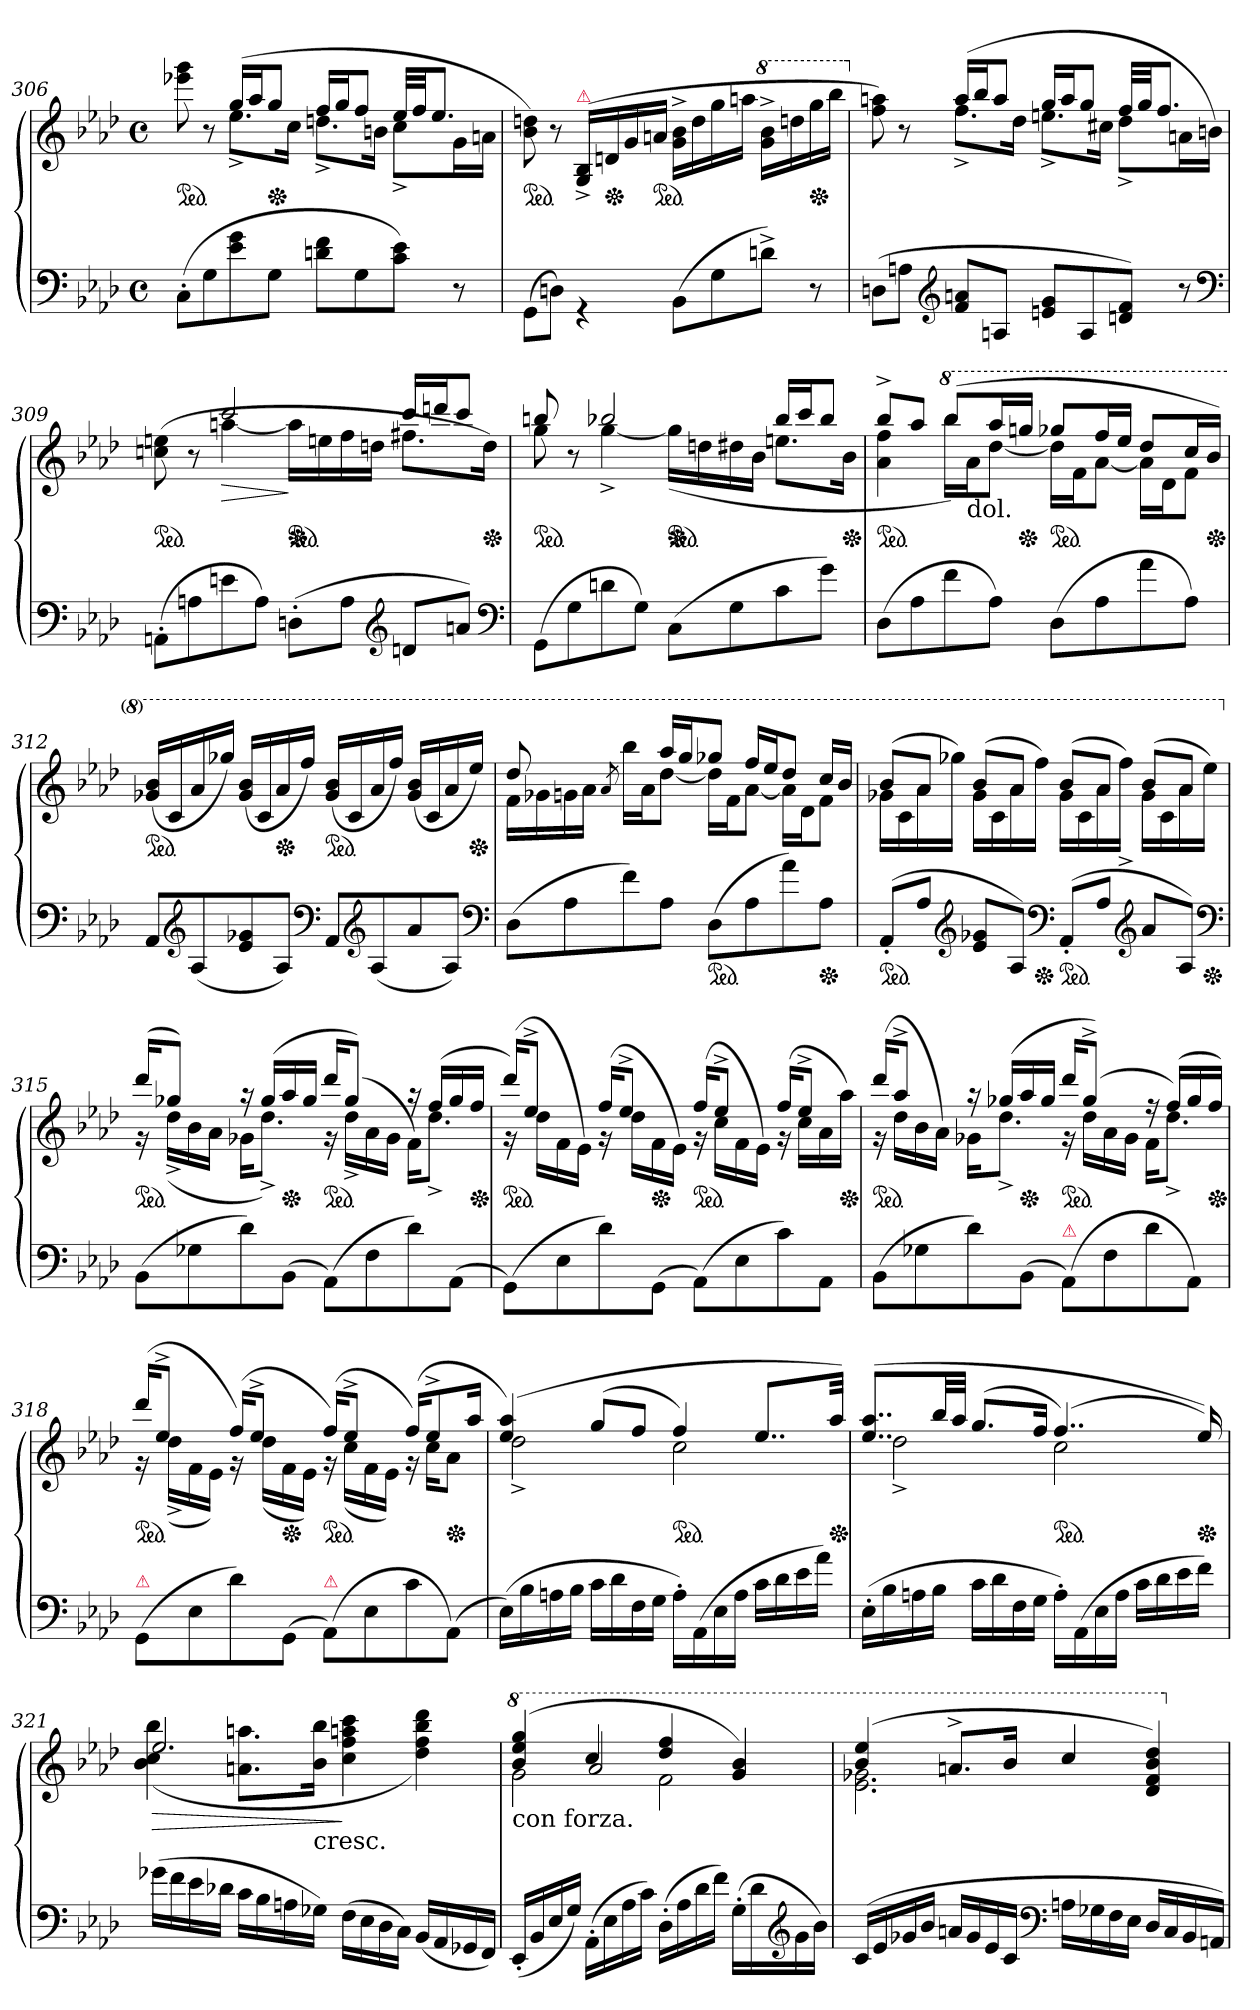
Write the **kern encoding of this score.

**kern	**kern	**dynam
*part1	*part1	*part1
*staff2	*staff1	*staff1/2
*clefF4	*clefG2	*
*k[b-e-a-d-]	*k[b-e-a-d-]	*
*f:	*f:	*
*M4/4	*M4/4	*
*met(c)	*met(c)	*
=306	=306	=306
*	*^	*
*	*ped	*	*
(<8C'>L	4ryy	8eee-X 8ggg	.
8G	.	8r	.
8e- 8g	(>16ggLL	8.ee-^<L	.
.	16aa-J	.	.
*	*Xped	*	*
8GJ	8ggJ	.	.
.	.	16ccJk	.
8dn 8fL	16ffLL	8.ddn^<L	.
.	16ggJ	.	.
8G	8ffJ	.	.
.	.	16bnJk	.
8c 8e-J)	32ee-LLL	8cc^<L	.
.	32ffJJ	.	.
.	8.ee-J	.	.
8r	.	16gL	.
.	.	16anJJ	.
*	*v	*v	*
=307	=307	=307
*	*ped	*
(>8GG\L	8b- 8ddn)	.
8Dn\J)	8r	.
!	!LO:TX:a:color=crimson:t=⚠	!
4rGG	(>16G^>/ 16B-^>/LL	.
*	*Xped	*
.	16dn	.
.	16g	.
*	*ped	*
.	16anJJ	.
(>8BB-L	16g^> 16b-^>LL	.
.	16dd	.
8G	16gg	.
.	16aanJJ	.
*	*8va	*
8dn^<J)	16gg^> 16bb-^>LL	.
.	16dddn	.
*	*Xped	*
8r	16ggg	.
.	16bbb-JJ	.
=308	=308	=308
*	*X8va	*
*	*^	*
(>8DnL	4ryy	8ff 8aan)	.
8AnJ	.	8r	.
*clefG2	*	*	*
8f 8anL	(>16aaLL	8.ff^<L	.
.	16bb-J	.	.
8AnJ	8aaJ	.	.
.	.	16dd-Jk	.
8en 8gL	16ggLL	8.een^<L	.
.	16aaJ	.	.
8A	8ggJ	.	.
.	.	16cc#XJk	.
8dn 8fJ)	32ffLLL	8dd-^<L	.
.	32ggJJ	.	.
.	8.ffJ	.	.
8r	.	16anL	.
.	.	16bnJJ)	.
*clefF4	*	*	*
=309	=309	=309	=309
*	*ped	*	*
(>8AAn'>L	4ryy	(>8ccn 8een	.
8An	.	8r	.
!	!	!	!LO:HP:b
8en	2ccc	[4aan	>
*	*Xped	*	*
8AJ)	.	.	.
*	*ped	*	*
(>8Dn'>L	.	16aaLL]	]
.	.	16een	.
8AJ	.	16ff	.
.	.	16ddnJJ	.
*clefG2	*	*	*
8dnL	16cccLL	8.ff#XL	.
.	16dddnJ	.	.
8anJ)	8cccJ	.	.
*	*Xped	*	*
.	.	16ddJk)	.
*clefF4	*	*	*
=310	=310	=310	=310
*	*ped	*	*
(>8GGL	8bbn	8gg	.
8G	8r	8ryy	.
8dn	2bb-X	[4gg^<	.
*	*Xped	*	*
8GJ)	.	.	.
*	*ped	*	*
(>8CL	.	(>16ggLL]	.
.	.	16ddn	.
8G	.	16dd#X	.
.	.	16b-JJ	.
8c	16bb-LL	8.eenL	.
.	16cccJ	.	.
8gJ)	8bb-J	.	.
*	*Xped	*	*
.	.	16b-Jk	.
=311	=311	=311	=311
*	*ped	*	*
(<8D-L	8bb-^>L	4a- 4ff	.
8A-	8aa-J	.	.
*	*8va	*	*
8f	(>8bbb-L)	16bbb-LL	.
!	!	!LO:TX:b:t=dol.	!
.	.	16aa-J	.
8A-J)	16aaa-L	[8ddd-J	.
*	*Xped	*	*
.	16gggnJJ	.	.
*	*ped	*	*
(<8D-L	8ggg-XL	16ddd-LL]	.
.	.	16ffJ	.
8A-	16fffL	[8aa-J	.
.	16eee-JJ	.	.
8a-	8ddd-L	16aa-LL]	.
.	.	16dd-J	.
8A-J)	16cccL	8ffJ	.
*	*Xped	*	*
.	16bb-JJ)	.	.
*	*v	*v	*
=312	=312	=312
*	*ped	*
8AA-L	(<16gg-X 16bb-LL	.
.	16cc	.
*clefG2	*	*
(<8A-	16aa-	.
.	16ggg-XJJ)	.
8e- 8g-X	(<16gg- 16bb-LL	.
.	16cc	.
*	*Xped	*
8A-J)	16aa-	.
.	16fffJJ)	.
*clefF4	*	*
*	*ped	*
8AA-L	(<16gg- 16bb-LL	.
.	16cc	.
*clefG2	*	*
(<8A-	16aa-	.
.	16fffJJ)	.
8a-	(<16gg- 16bb-LL	.
.	16cc	.
8A-J)	16aa-	.
*	*Xped	*
.	16eee-JJ)	.
*clefF4	*	*
=313	=313	=313
*	*^	*
(>8D-L	8ddd-	16ffLL	.
.	.	16gg-X	.
8A-	8ryy	16ggn	.
.	.	16aa-JJ	.
.	.	8qaa-/	.
8f)	8ryy	16bbb-LL	.
.	.	16aa-J	.
8A-J	16aaa-LL	[8ddd-J	.
.	16gggJ	.	.
*ped	*	*	*
(>8D-L	8ggg-XJ	16ddd-LL]	.
.	.	16ffJ	.
8A-	16fffLL	[8aa-J	.
.	16eee-J	.	.
8a-)	8ddd-J	16aa-LL]	.
.	.	16dd-J	.
*Xped	*	*	*
8A-J	16cccLL	8ffJ	.
.	16bb-JJ	.	.
=314	=314	=314	=314
!LO:TX:a:color=crimson:t=⚠	!	!	!
*ped	*	*	*
(>8AA-'</L	(>8bb-L	16gg-XLL	.
.	.	16cc	.
8A-\J	8aa-J	16aa-	.
.	.	16ggg-XJJ)	.
*clefG2	*	*	*
8e- 8g-XL	(>8bb-L	16gg-LL	.
.	.	16cc	.
8A-J)	8aa-J	16aa-	.
*Xped	*	*	*
.	.	16fffJJ)	.
*clefF4	*	*	*
!LO:TX:a:color=crimson:t=⚠	!	!	!
*ped	*	*	*
(>8AA-'</L	(>8bb-L	16gg-LL	.
.	.	16cc	.
8A-\J	8aa-J	16aa-	.
.	.	16fff^>JJ)	.
*clefG2	*	*	*
8a-L	(>8bb-L	16gg-LL	.
.	.	16cc	.
8A-J)	8aa-J	16aa-	.
*Xped	*	*	*
.	.	16eee-JJ)	.
*clefF4	*	*	*
=315	=315	=315	=315
*	*X8va	*	*
*	*ped	*	*
(>8BB-L	(>16ddd-KL	16r	.
.	8gg-XJ)	(>16dd-^<LL	.
8G-X	.	16b-	.
.	16ryy	16a-JJ	.
8d-)	16raa	16g-XKL	.
.	(>16gg-LL	8.dd-^<J)	.
*	*Xped	*	*
(>8BB-J	16aa-	.	.
.	16gg-JJ	.	.
*	*ped	*	*
(>8AA-L)	16ddd-KL	16r	.
.	(>8gg-J)	16dd-^<LL	.
8F	.	16a-	.
.	16ryy	16g-JJ	.
8d-)	16raa	16fKL)	.
.	(>16ffLL	8.dd-^<J	.
(>8AA-J	16gg-	.	.
*	*Xped	*	*
.	16ffJJ	.	.
=316	=316	=316	=316
*	*ped	*	*
(>8GGL)	(>16ddd-KL)	16r	.
.	8ee-^>J	16dd-LL	.
8E-	.	16f	.
.	16ryy	16e-JJ)	.
8d-)	(>16ffKL	16rg	.
.	8ee-^>J	16dd-LL	.
*	*Xped	*	*
(>8GGJ	.	16f	.
.	16ryy	16e-JJ)	.
*	*ped	*	*
(>8AA-L)	(>16ffKL	16rg	.
.	8ee-^>J	16ccLL	.
8E-	.	16f	.
.	16ryy	16e-JJ)	.
8c)	(>16ffKL	16rg	.
.	8ee-^>J	16ccLL	.
8AA-J	.	16a-	.
*	*Xped	*	*
.	16ryy	16aa-JJ)	.
=317	=317	=317	=317
*	*ped	*	*
(>8BB-L	(>16ddd-KL	16r	.
.	8aa-^>J	16dd-LL	.
8G-X	.	16b-	.
.	16ryy	16a-JJ)	.
8d-)	16raa	16g-XKL	.
.	(>16gg-XLL	8.dd-^<J	.
*	*Xped	*	*
(>8BB-J	16aa-	.	.
.	16gg-JJ	.	.
!LO:TX:a:color=crimson:t=⚠	!	!	!
*	*ped	*	*
(>8AA-\L)	16ddd-KL	16r	.
.	(>8gg-^>J)	16dd-LL	.
8F\	.	16a-	.
.	16ryy	16g-JJ	.
8d-\	16rff	16fKL	.
.	(>16ffLL)	8.dd-^<J	.
8AA-/J)	16gg-	.	.
*	*Xped	*	*
.	16ffJJ)	.	.
=318	=318	=318	=318
!LO:TX:a:color=crimson:t=⚠	!	!	!
*	*ped	*	*
(>8GG\L	(>16ddd-KL	16r	.
.	8ee-^>J	(>16dd-^<LL	.
8E-\	.	16f	.
.	16ryy	16e-JJ)	.
8d-\)	(>16ffKL)	16rg	.
.	8ee-^>J	(>16dd-LL	.
*	*Xped	*	*
(>8GG/J	.	16f	.
.	16ryy	16e-JJ)	.
!LO:TX:a:color=crimson:t=⚠	!	!	!
*	*ped	*	*
(>8AA-\L)	(>16ffKL)	16rg	.
.	8ee-^>J	(>16ccLL	.
8E-\	.	16f	.
.	16ryy	16e-JJ)	.
8c\	(>16ffKL)	16rg	.
.	8ee-^>	16ccKL	.
*	*Xped	*	*
(<8AA-/J)	.	8a-J	.
.	16aa-Jk	.	.
=319	=319	=319	=319
(>16E-LL)	(>4ee- 4aa-)	2dd-^<	.
16B-	.	.	.
16An	.	.	.
16B-JJ	.	.	.
16cLL	(>8ggL	.	.
16d-	.	.	.
16F	8ffJ	.	.
16GJJ	.	.	.
*	*ped	*	*
16A'>LL)	4ff)	2cc	.
(>16AA-	.	.	.
16E-	.	.	.
16AJJ	.	.	.
16cLL	8..ee-L	.	.
16d-\	.	.	.
16e-\	.	.	.
16a-\JJ)	.	.	.
*	*Xped	*	*
.	32aa-Jkk)	.	.
=320	=320	=320	=320
!	!LO:N:vis=8..	!	!
(>16E-'>LL	(>8.ee- 8.aa-L	2dd-^<\	.
16B-	.	.	.
16An	.	.	.
16B-JJ	32bb-LL	.	.
.	32aa-JJJ	.	.
16cLL	(>8.ggL	.	.
16d-	.	.	.
16F	.	.	.
16GJJ	16ffJk	.	.
*	*ped	*	*
16A'>LL)	(>4..ff)	2cc\	.
(>16AA-	.	.	.
16E-	.	.	.
16AJJ	.	.	.
16cLL	.	.	.
16d-	.	.	.
16e-	.	.	.
*	*Xped	*	*
16fJJ)	16ee-))	.	.
=321	=321	=321	=321
!	!	!	!LO:HP:b
!	!	!	!LO:DY:n=1:b:rj
!	!	!	!LO:DY:n=2:b
(>16g-XLL	2.ee-	(>4b- 4cc 4bb-	> fz fz
16f	.	.	.
16e-	.	.	.
16d-XJJ	.	.	.
16cLL	.	8.an 8.aanL	.
16B-	.	.	.
16An	.	.	.
!	!	!LO:TX:b:t=cresc.	!
16G-XJJ)	.	16b- 16bb-Jk	.
(>16FLL	.	4cc 4ff 4aan 4ccc	]
16E-	.	.	.
16D-	.	.	.
16CJJ)	.	.	.
(<16BB-LL	4ryy	4dd- 4ff 4bb- 4ddd-)	.
16AA-	.	.	.
16GG-X	.	.	.
16FFJJ)	.	.	.
*	*v	*v	*
=322	=322	=322
*	*8va	*
*	*^	*
*	*	*^	*
!	!LO:TX:b:t=con forza.	!	!	!
(<16EE-'<LL	(>4bb- 4eee- 4ggg	2gg	4ryy	.
16BB-	.	.	.	.
16E-	.	.	.	.
16GJJ)	.	.	.	.
(>16AA-'>\LL	4ccc	.	2aa-	.
16E-\	.	.	.	.
16A-\	.	.	.	.
16c\JJ)	.	.	.	.
(>16D-'>LL	4ddd- 4fff	2ff	.	.
16A-	.	.	.	.
16d-	.	.	.	.
16fJJ)	.	.	.	.
(>16G'>LL	4gg 4bb-)	.	4ryy	.
16d-	.	.	.	.
*clefG2	*	*	*	*
16g	.	.	.	.
16b-JJ)	.	.	.	.
*	*	*v	*v	*
=323	=323	=323	=323
(>16cLL	(>4bb- 4eee-	2.ee- 2.gg-X	.
16e-	.	.	.
16g-X	.	.	.
16b-JJ	.	.	.
16anLL	8.aan^>L	.	.
16g-	.	.	.
16e-	.	.	.
16cJJ	16bb-Jk	.	.
*clefF4	*	*	*
16AnLL	4ccc/	.	.
16G-X	.	.	.
16F	.	.	.
16E-JJ	.	.	.
16D-LL	4dd- 4ff 4bb- 4ddd-)	4ryy	.
16C	.	.	.
16BB-	.	.	.
16AAnJJ)	.	.	.
*	*v	*v	*
*	*X8va	*
=	=	=
*-	*-	*-
